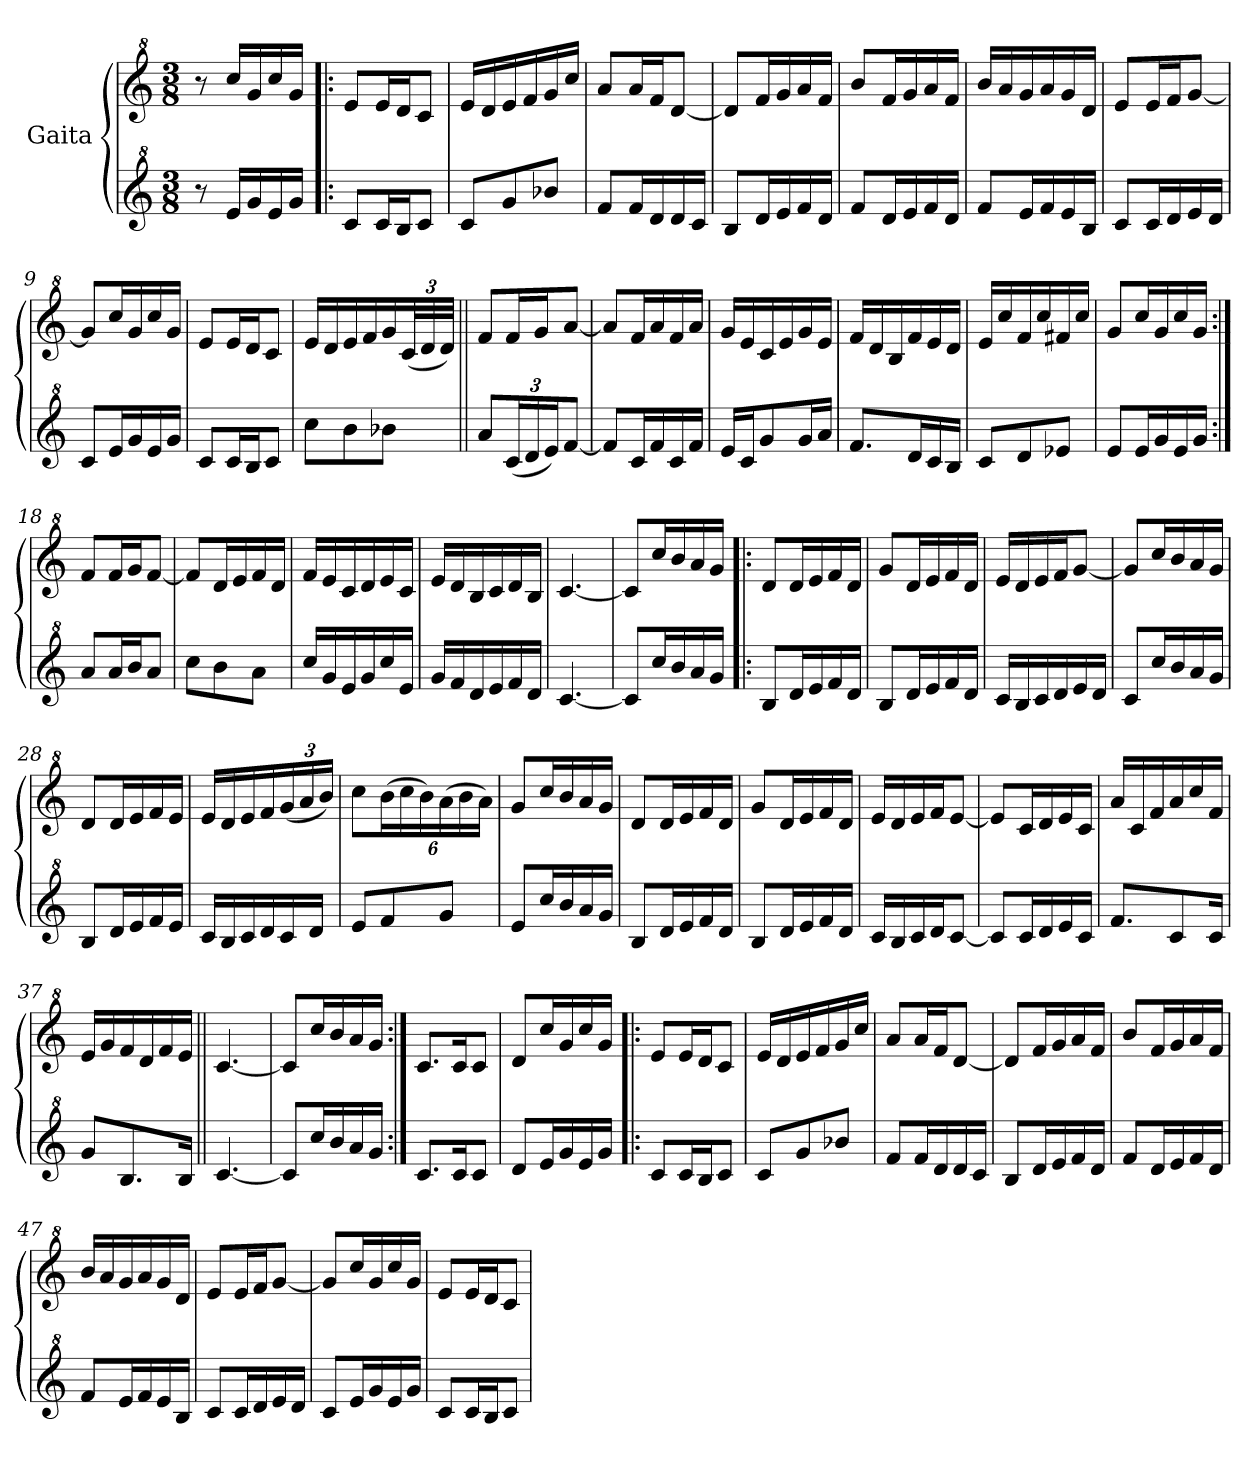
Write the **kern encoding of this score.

**kern	**kern
*part2	*part1
*staff2	*staff1
*I"Gaita	*I"Gaita
*clefG^2	*clefG^2
*k[]	*k[]
*M3/8	*M3/8
*MM88	*MM88
=1	=1
8r	8r
16ee/LL	16ccc/LL
16gg/	16gg/
16ee/	16ccc/
16gg/JJ	16gg/JJ
=2!|:	=2!|:
8cc/L	8ee/L
16cc/L	16ee/L
16b/J	16dd/J
8cc/J	8cc/J
=3	=3
8cc/L	16ee/LL
.	16dd/
8gg/	16ee/
.	16ff/
8bb-X/J	16gg/
.	16ccc/JJ
=4	=4
8ff/L	8aa/L
16ff/L	16aa/L
16dd/	16ff/J
16dd/	[8dd/J
16cc/JJ	.
=5	=5
8b/L	8dd/L]
16dd/L	16ff/L
16ee/	16gg/
16ff/	16aa/
16dd/JJ	16ff/JJ
=6	=6
8ff/L	8bb/L
16dd/L	16ff/L
16ee/	16gg/
16ff/	16aa/
16dd/JJ	16ff/JJ
=7	=7
8ff/L	16bb/LL
.	16aa/
16ee/L	16gg/
16ff/	16aa/
16ee/	16gg/
16b/JJ	16dd/JJ
=8	=8
8cc/L	8ee/L
16cc/L	16ee/L
16dd/	16ff/J
16ee/	[8gg/J
16dd/JJ	.
!!LO:LB:g=z
=9	=9
8cc/L	8gg/L]
16ee/L	16ccc/L
16gg/	16gg/
16ee/	16ccc/
16gg/JJ	16gg/JJ
=10	=10
8cc/L	8ee/L
16cc/L	16ee/L
16b/J	16dd/J
8cc/J	8cc/J
=11	=11
8ccc\L	16ee/LL
.	16dd/
8bb\	16ee/
.	16ff/
8bb-X\J	16gg/
*	*Xbrackettup
.	(48cc/L
.	48dd/
.	48dd/JJJ)
=12||	=12||
8aa/L	8ff/L
*Xbrackettup	*
(24cc/L	16ff/L
24dd/	.
.	16gg/J
24ee/J)	.
[8ff/J	[8aa/J
=13	=13
8ff/L]	8aa/L]
16cc/L	16ff/L
16ff/	16aa/
16cc/	16ff/
16ff/JJ	16aa/JJ
=14	=14
16ee/LL	16gg/LL
16cc/J	16ee/
8gg/	16cc/
.	16ee/
16gg/L	16gg/
16aa/JJ	16ee/JJ
=15	=15
8.ff/L	16ff/LL
.	16dd/
.	16b/
16dd/L	16ff/
16cc/	16ee/
16b/JJ	16dd/JJ
!!LO:LB:g=z
=16	=16
8cc/L	16ee/LL
.	16ccc/
8dd/	16ff/
.	16ccc/
8ee-X/J	16ff#X/
.	16ccc/JJ
=17	=17
8ee/L	8gg/L
16ee/L	16ccc/L
16gg/	16gg/
16ee/	16ccc/
16gg/JJ	16gg/JJ
=18:|!	=18:|!
8aa/L	8ff/L
16aa/L	16ff/L
16bb/J	16gg/J
8aa/J	[8ff/J
=19	=19
8ccc\L	8ff/L]
8bb\	16dd/L
.	16ee/
8aa\J	16ff/
.	16dd/JJ
=20	=20
16ccc/LL	16ff/LL
16gg/	16ee/
16ee/	16cc/
16gg/	16dd/
16ccc/	16ee/
16ee/JJ	16cc/JJ
=21	=21
16gg/LL	16ee/LL
16ff/	16dd/
16dd/	16b/
16ee/	16cc/
16ff/	16dd/
16dd/JJ	16b/JJ
=22	=22
[4.cc/	[4.cc/
=23	=23
8cc/L]	8cc/L]
16ccc/L	16ccc/L
16bb/	16bb/
16aa/	16aa/
16gg/JJ	16gg/JJ
!!LO:LB:g=z
=24!|:	=24!|:
8b/L	8dd/L
16dd/L	16dd/L
16ee/	16ee/
16ff/	16ff/
16dd/JJ	16dd/JJ
=25	=25
8b/L	8gg/L
16dd/L	16dd/L
16ee/	16ee/
16ff/	16ff/
16dd/JJ	16dd/JJ
=26	=26
16cc/LL	16ee/LL
16b/	16dd/
16cc/	16ee/
16dd/	16ff/J
16ee/	[8gg/J
16dd/JJ	.
=27	=27
8cc/L	8gg/L]
16ccc/L	16ccc/L
16bb/	16bb/
16aa/	16aa/
16gg/JJ	16gg/JJ
=28	=28
8b/L	8dd/L
16dd/L	16dd/L
16ee/	16ee/
16ff/	16ff/
16ee/JJ	16ee/JJ
=29	=29
16cc/LL	16ee/LL
16b/	16dd/
16cc/	16ee/
16dd/	16ff/
16cc/	(24gg/
.	24aa/
16dd/JJ	.
.	24bb/JJ)
=30	=30
8ee/L	8ccc\L
8ff/	(24bb\L
.	24ccc\
.	24bb\)
8gg/J	(24aa\
.	24bb\
.	24aa\JJ)
!!LO:LB:g=z
=31	=31
8ee/L	8gg/L
16ccc/L	16ccc/L
16bb/	16bb/
16aa/	16aa/
16gg/JJ	16gg/JJ
=32	=32
8b/L	8dd/L
16dd/L	16dd/L
16ee/	16ee/
16ff/	16ff/
16dd/JJ	16dd/JJ
=33	=33
8b/L	8gg/L
16dd/L	16dd/L
16ee/	16ee/
16ff/	16ff/
16dd/JJ	16dd/JJ
=34	=34
16cc/LL	16ee/LL
16b/	16dd/
16cc/	16ee/
16dd/J	16ff/J
[8cc/J	[8ee/J
=35	=35
8cc/L]	8ee/L]
16cc/L	16cc/L
16dd/	16dd/
16ee/	16ee/
16cc/JJ	16cc/JJ
=36	=36
8.ff/L	16aa/LL
.	16cc/
.	16ff/
8cc/	16aa/
.	16ccc/
16cc/Jk	16ff/JJ
=37	=37
8gg/L	16ee/LL
.	16gg/
8.b/	16ff/
.	16dd/
.	16ff/
16b/Jk	16ee/JJ
=38||	=38||
[4.cc/	[4.cc/
!!LO:LB:g=z
=39	=39
8cc/L]	8cc/L]
16ccc/L	16ccc/L
16bb/	16bb/
16aa/	16aa/
16gg/JJ	16gg/JJ
=40:|!	=40:|!
8.cc/L	8.cc/L
16cc/K	16cc/K
8cc/J	8cc/J
=41	=41
8dd/L	8dd/L
16ee/L	16ccc/L
16gg/	16gg/
16ee/	16ccc/
16gg/JJ	16gg/JJ
=42!|:	=42!|:
8cc/L	8ee/L
16cc/L	16ee/L
16b/J	16dd/J
8cc/J	8cc/J
=43	=43
8cc/L	16ee/LL
.	16dd/
8gg/	16ee/
.	16ff/
8bb-X/J	16gg/
.	16ccc/JJ
=44	=44
8ff/L	8aa/L
16ff/L	16aa/L
16dd/	16ff/J
16dd/	[8dd/J
16cc/JJ	.
=45	=45
8b/L	8dd/L]
16dd/L	16ff/L
16ee/	16gg/
16ff/	16aa/
16dd/JJ	16ff/JJ
=46	=46
8ff/L	8bb/L
16dd/L	16ff/L
16ee/	16gg/
16ff/	16aa/
16dd/JJ	16ff/JJ
!!LO:PB:g=z
=47	=47
8ff/L	16bb/LL
.	16aa/
16ee/L	16gg/
16ff/	16aa/
16ee/	16gg/
16b/JJ	16dd/JJ
=48	=48
8cc/L	8ee/L
16cc/L	16ee/L
16dd/	16ff/J
16ee/	[8gg/J
16dd/JJ	.
=49	=49
8cc/L	8gg/L]
16ee/L	16ccc/L
16gg/	16gg/
16ee/	16ccc/
16gg/JJ	16gg/JJ
=50	=50
8cc/L	8ee/L
16cc/L	16ee/L
16b/J	16dd/J
8cc/J	8cc/J
=	=
*-	*-
